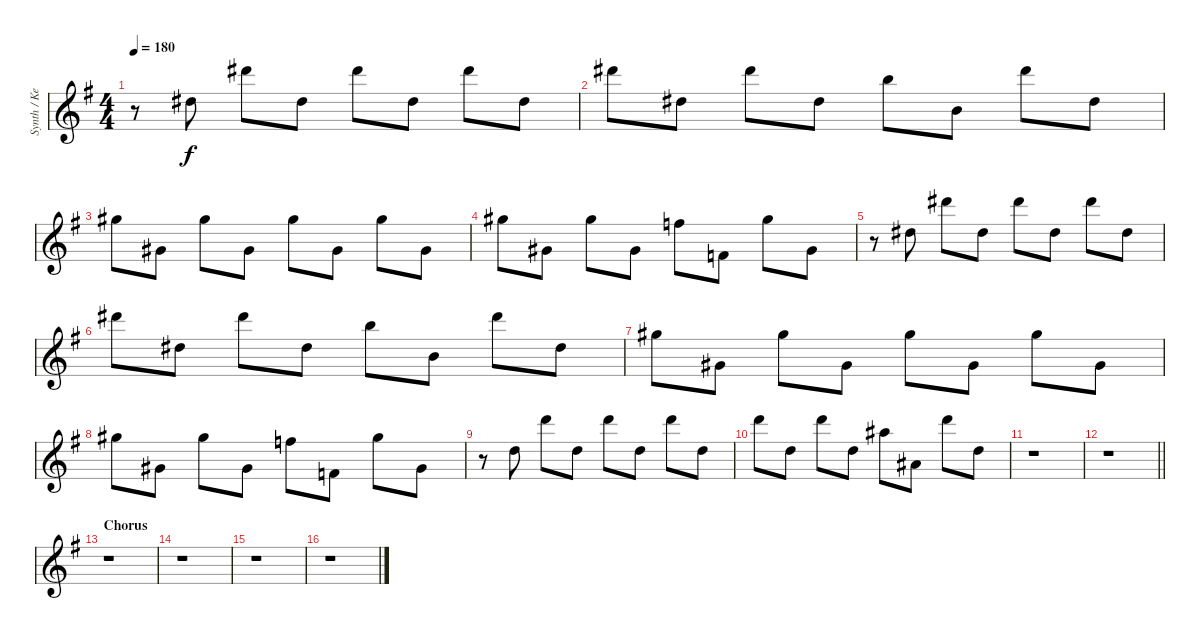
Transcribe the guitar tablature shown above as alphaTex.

\track ("Synth / Keyboard II" "Synth / Ke") {instrument lead1square}
\staff {score}
\tuning (Eb4 Bb3 Gb3 Db3 Ab2 Eb2) {hide}
\ts (4 4)
\tempo 180
\clef g2
\ks g
r.8{dy f} 21.3.8 24.1.8 21.3.8 24.1.8 21.3.8 24.1.8 21.3.8 |
24.1.8 21.3.8 24.1.8 21.3.8 20.1.8 17.3.8 24.1.8 21.3.8 |
17.1.8 14.3.8 17.1.8 14.3.8 17.1.8 14.3.8 17.1.8 14.3.8 |
17.1.8 14.3.8 17.1.8 14.3.8 14.1.8 11.3.8 17.1.8 14.3.8 |
r.8 21.3.8 24.1.8 21.3.8 24.1.8 21.3.8 24.1.8 21.3.8 |
24.1.8 21.3.8 24.1.8 21.3.8 20.1.8 17.3.8 24.1.8 21.3.8 |
17.1.8 14.3.8 17.1.8 14.3.8 17.1.8 14.3.8 17.1.8 14.3.8 |
17.1.8 14.3.8 17.1.8 14.3.8 14.1.8 11.3.8 17.1.8 14.3.8 |
r.8 20.3.8 23.1.8 20.3.8 23.1.8 20.3.8 23.1.8 20.3.8 |
23.1.8 20.3.8 23.1.8 20.3.8 19.1.8 16.3.8 23.1.8 20.3.8 |
r.1 |
\barLineRight lightlight
r.1 |
\section ("" "Chorus")
r.1 |
r.1 |
r.1 |
r.1
